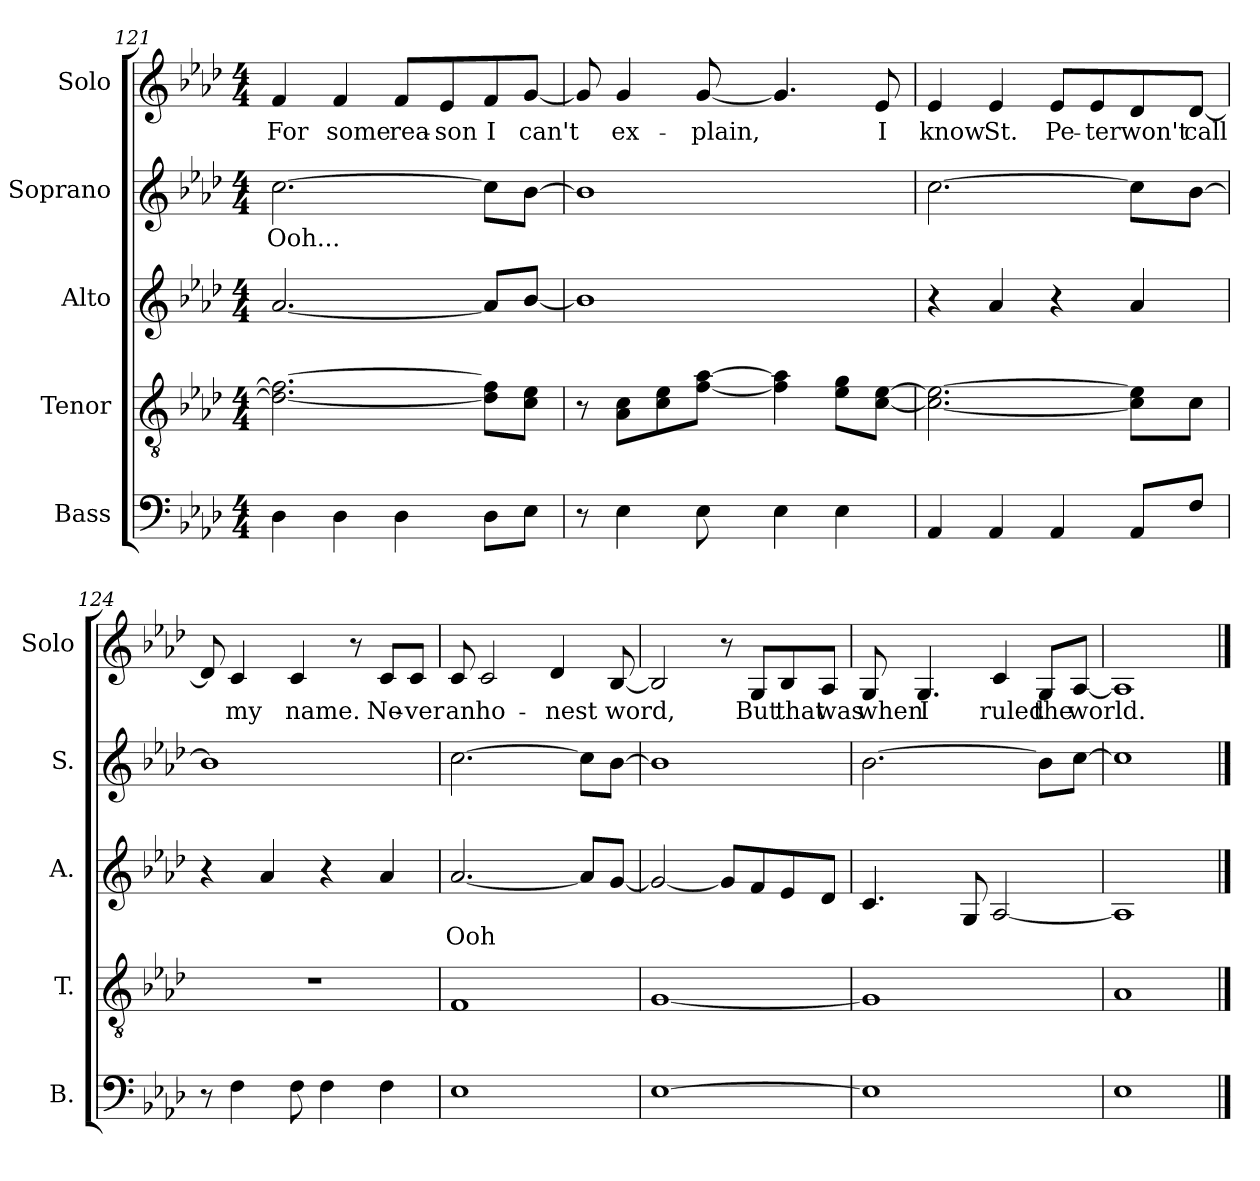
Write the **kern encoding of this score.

**kern	**kern	**kern	**text	**kern	**text	**kern	**text
*part5	*part4	*part3	*part3	*part2	*part2	*part1	*part1
*staff5	*staff4	*staff3	*staff3	*staff2	*staff2	*staff1	*staff1
*I"Bass	*I"Tenor	*I"Alto	*	*I"Soprano	*	*I"Solo	*
*I'B.	*I'T.	*I'A.	*	*I'S.	*	*I'Solo	*
*clefF4	*clefGv2	*clefG2	*	*clefG2	*	*clefG2	*
*k[b-e-a-d-]	*k[b-e-a-d-]	*k[b-e-a-d-]	*	*k[b-e-a-d-]	*	*k[b-e-a-d-]	*
*M4/4	*M4/4	*M4/4	*	*M4/4	*	*M4/4	*
=121	=121	=121	=121	=121	=121	=121	=121
4D-\	2.d-\_ 2.f\_	[2.a-/	.	[2.cc\	Ooh...	4f/	For
4D-\	.	.	.	.	.	4f/	some
4D-\	.	.	.	.	.	8f/L	rea-
.	.	.	.	.	.	8e-/	-son
8D-\L	8d-\] 8f\]L	8a-/L]	.	8cc\L]	.	8f/	I
8E-\J	8c\ 8e-\J	[8b-/J	.	[8b-\J	.	[8g/J	can't
=122	=122	=122	=122	=122	=122	=122	=122
8r	8r	1b-]	.	1b-]	.	8g/]	.
4E-\	8A-\ 8c\L	.	.	.	.	4g/	ex-
.	8c\ 8e-\	.	.	.	.	.	.
8E-\	[8f\ [8a-\J	.	.	.	.	[8g/	-plain,
4E-\	4f\] 4a-\]	.	.	.	.	4.g/]	.
4E-\	8e-\ 8g\L	.	.	.	.	.	.
.	[8c\ [8e-\J	.	.	.	.	8e-/	I
!!LO:LB:g=z
=123	=123	=123	=123	=123	=123	=123	=123
4AA-/	2.c\_ 2.e-\_	4r	.	[2.cc\	.	4e-/	know
4AA-/	.	4a-/	.	.	.	4e-/	St.
4AA-/	.	4r	.	.	.	8e-/L	Pe-
.	.	.	.	.	.	8e-/	-ter
8AA-/L	8c\] 8e-\]L	4a-/	.	8cc\L]	.	8d-/	won't
8F/J	8c\J	.	.	[8b-\J	.	[8d-/J	call
=124	=124	=124	=124	=124	=124	=124	=124
8r	1r	4r	.	1b-]	.	8d-/]	.
4F\	.	.	.	.	.	4c/	my
.	.	4a-/	.	.	.	.	.
8F\	.	.	.	.	.	4c/	name.
4F\	.	4r	.	.	.	.	.
.	.	.	.	.	.	8r	.
4F\	.	4a-/	.	.	.	8c/L	Ne-
.	.	.	.	.	.	8c/J	-ver
=125	=125	=125	=125	=125	=125	=125	=125
1E-	1F	[2.a-/	Ooh	[2.cc\	.	8c/	an
.	.	.	.	.	.	2c/	ho-
.	.	.	.	.	.	4d-/	-nest
.	.	8a-/L]	.	8cc\L]	.	.	.
.	.	[8g/J	.	[8b-\J	.	[8B-/	word,
=126	=126	=126	=126	=126	=126	=126	=126
[1E-	[1G	2g/_	.	1b-]	.	2B-/]	.
.	.	8g/L]	.	.	.	8r	.
.	.	8f/	.	.	.	8G/L	But
.	.	8e-/	.	.	.	8B-/	that
.	.	8d-/J	.	.	.	8A-/J	was
!!LO:PB:g=z
=127	=127	=127	=127	=127	=127	=127	=127
1E-]	1G]	4.c/	.	[2.b-\	.	8G/	when
.	.	.	.	.	.	4.G/	I
.	.	8G/	.	.	.	.	.
.	.	[2A-/	.	.	.	4c/	ruled
.	.	.	.	8b-\L]	.	8G/L	the
.	.	.	.	[8cc\J	.	[8A-/J	world.
=128	=128	=128	=128	=128	=128	=128	=128
1E-	1A-	1A-]	.	1cc]	.	1A-]	.
==	==	==	==	==	==	==	==
*-	*-	*-	*-	*-	*-	*-	*-
